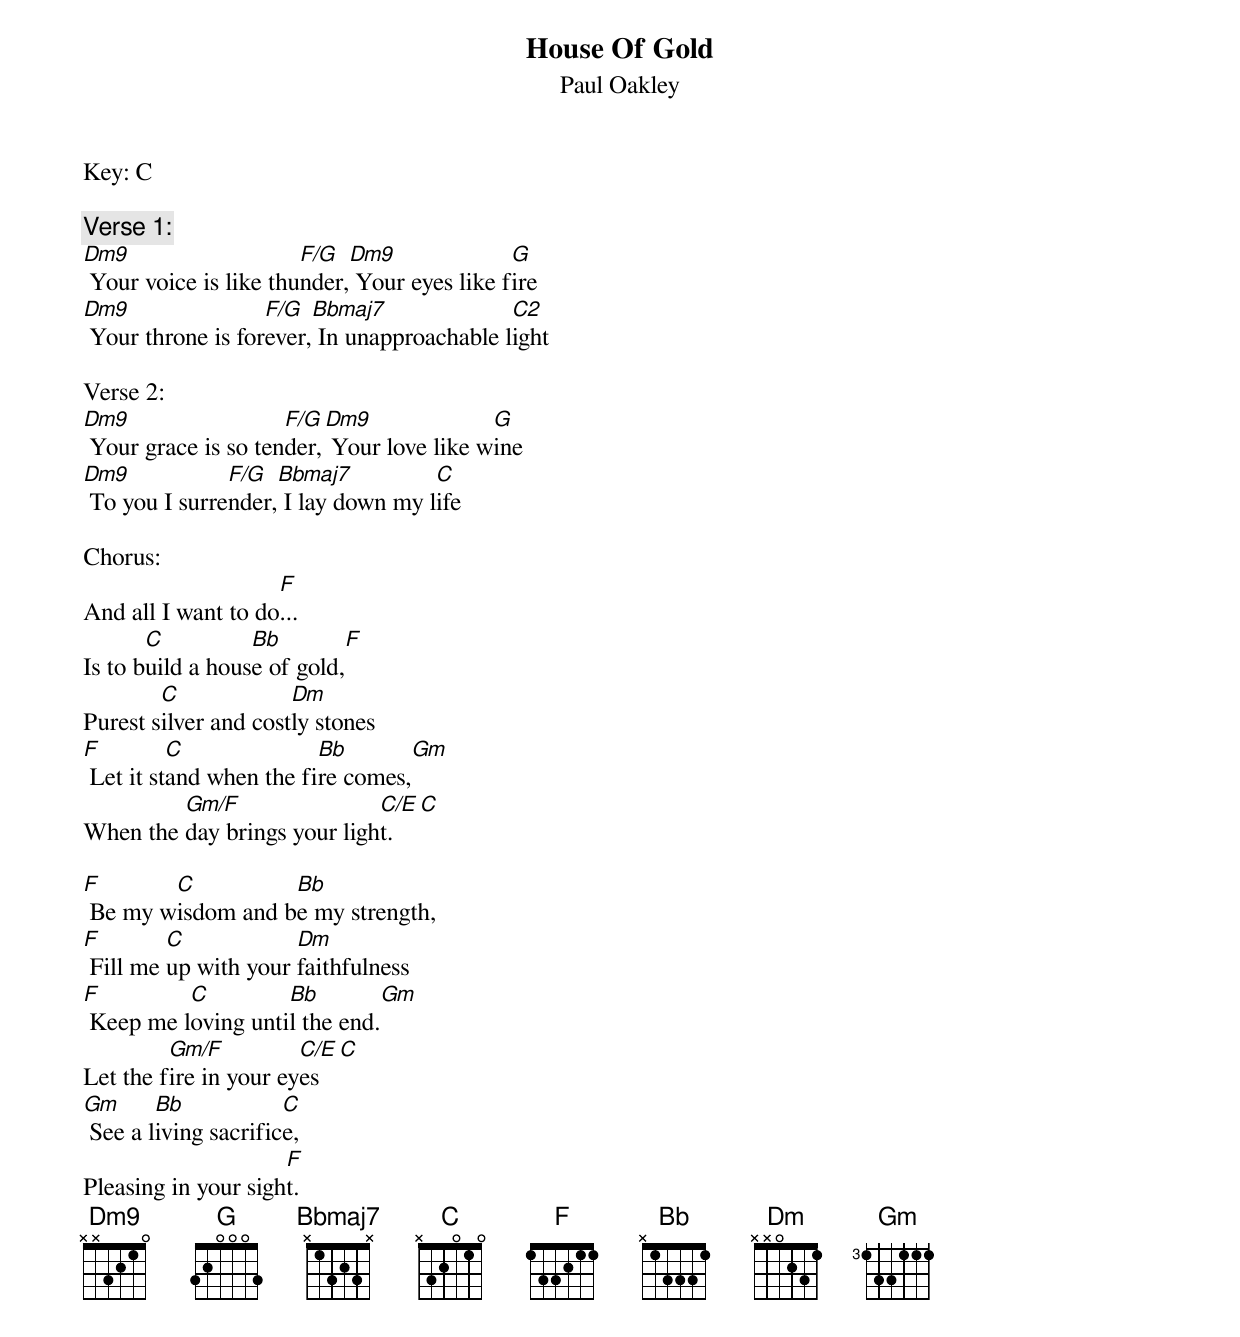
House Of Gold
Paul Oakley
Key: C

Verse 1:
Dm9                    F/G  Dm9              G
 Your voice is like thunder, Your eyes like fire
Dm9                F/G  Bbmaj7              C2
 Your throne is forever, In unapproachable light

Verse 2:
Dm9                  F/G Dm9              G
 Your grace is so tender, Your love like wine
Dm9            F/G  Bbmaj7          C
 To you I surrender, I lay down my life

Chorus:
                    F
And all I want to do...
       C          Bb        F
Is to build a house of gold,
        C             Dm
Purest silver and costly stones
F         C              Bb       Gm
 Let it stand when the fire comes,
         Gm/F                C/E  C
When the day brings your light.

F       C          Bb
 Be my wisdom and be my strength,
F        C            Dm
 Fill me up with your faithfulness
F         C         Bb        Gm
 Keep me loving until the end.
         Gm/F          C/E  C
Let the fire in your eyes
Gm      Bb            C
 See a living sacrifice,
                     F
Pleasing in your sight.
